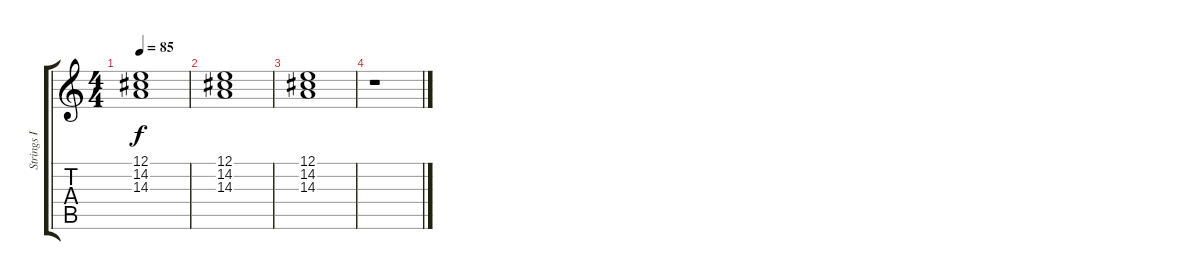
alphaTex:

\track ("Strings I" "Strings I") {instrument synthstrings1}
\staff {score tabs}
\tuning (E4 B3 G3 D3 A2 E2) {hide}
\ts (4 4)
\tempo 85
\clef g2
\ks c
(12.1 14.2 14.3).1{dy f} |
(12.1 14.2 14.3).1 |
(12.1 14.2 14.3).1 |
r.1
